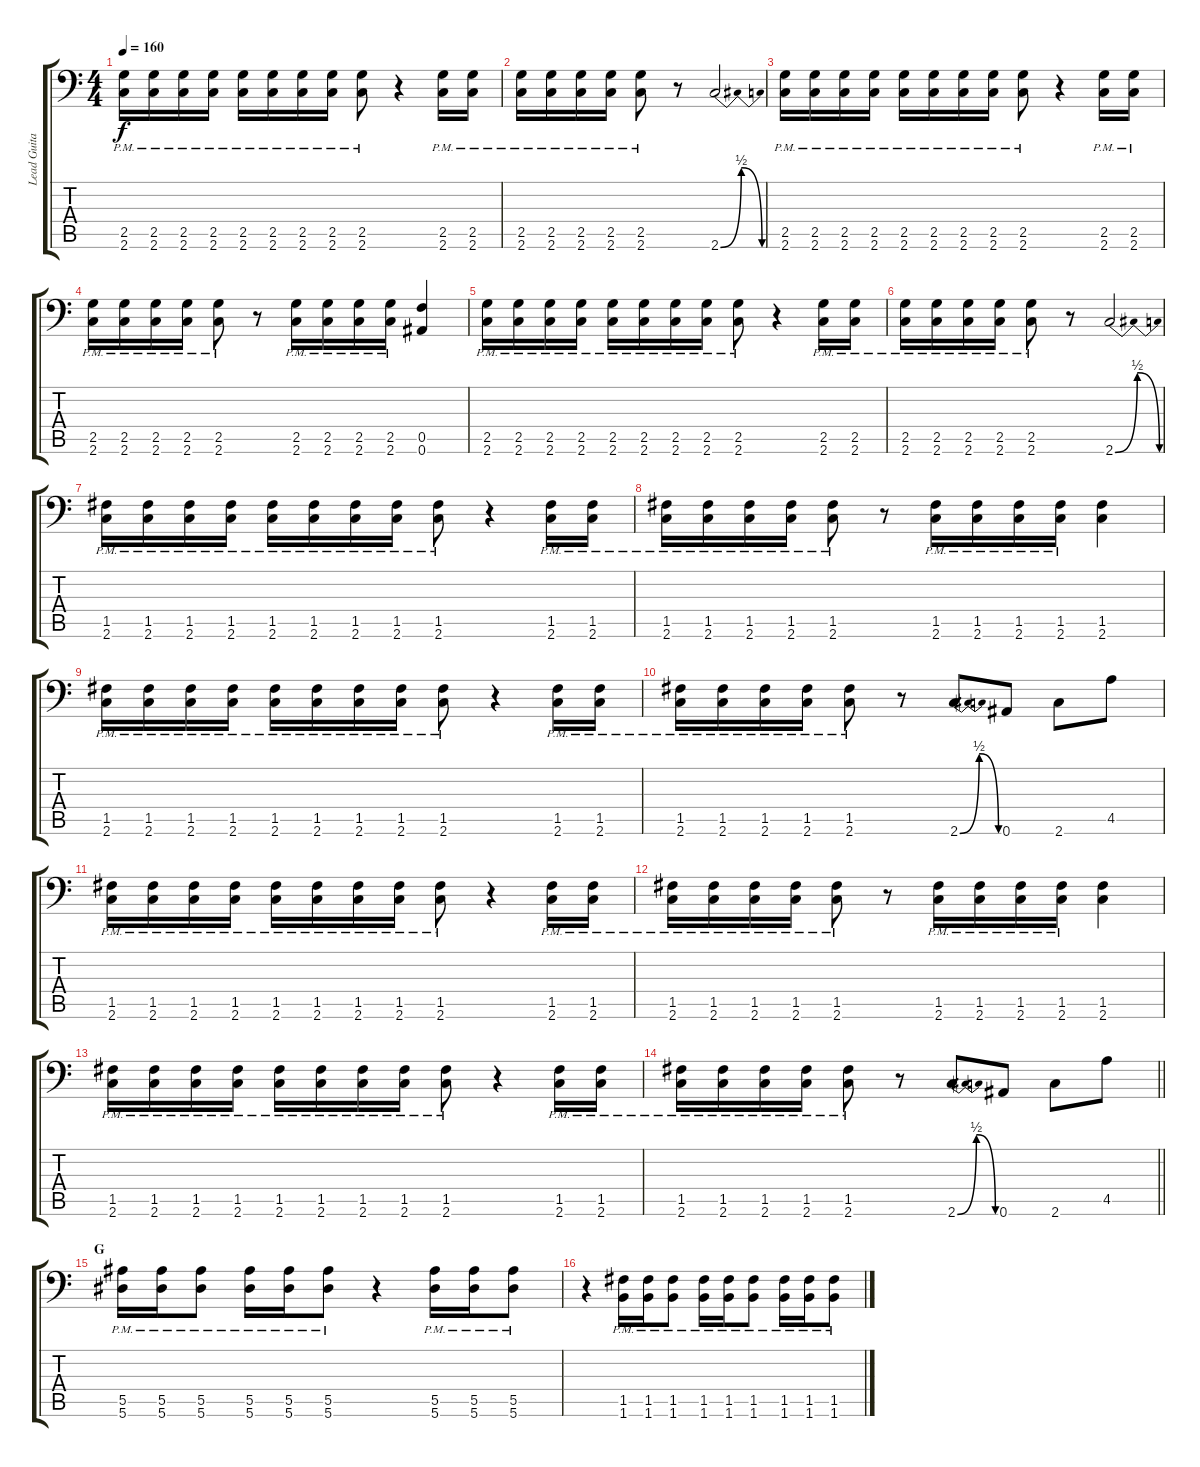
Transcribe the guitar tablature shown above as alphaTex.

\track ("Lead Guitar: Michael Bujaki" "Lead Guita") {instrument overdrivenguitar}
\staff {score tabs}
\tuning (C4 G3 Eb3 Bb2 F2 Bb1) {hide}
\ts (4 4)
\tempo 160
\clef f4
\ks c
(2.5{pm} 2.6{pm}).16{dy f} (2.5{pm} 2.6{pm}).16 (2.5{pm} 2.6{pm}).16 (2.5{pm} 2.6{pm}).16 (2.5{pm} 2.6{pm}).16 (2.5{pm} 2.6{pm}).16 (2.5{pm} 2.6{pm}).16 (2.5{pm} 2.6{pm}).16 (2.5{pm} 2.6{pm}).8 r.4 (2.5{pm} 2.6{pm}).16 (2.5{pm} 2.6{pm}).16 |
(2.5{pm} 2.6{pm}).16 (2.5{pm} 2.6{pm}).16 (2.5{pm} 2.6{pm}).16 (2.5{pm} 2.6{pm}).16 (2.5{pm} 2.6{pm}).8 r.8 2.6{be (bendrelease 0 0 25 2 25 2 60 0)}.2 |
(2.5{pm} 2.6{pm}).16 (2.5{pm} 2.6{pm}).16 (2.5{pm} 2.6{pm}).16 (2.5{pm} 2.6{pm}).16 (2.5{pm} 2.6{pm}).16 (2.5{pm} 2.6{pm}).16 (2.5{pm} 2.6{pm}).16 (2.5{pm} 2.6{pm}).16 (2.5{pm} 2.6{pm}).8 r.4 (2.5{pm} 2.6{pm}).16 (2.5{pm} 2.6{pm}).16 |
(2.5{pm} 2.6{pm}).16 (2.5{pm} 2.6{pm}).16 (2.5{pm} 2.6{pm}).16 (2.5{pm} 2.6{pm}).16 (2.5{pm} 2.6{pm}).8 r.8 (2.5{pm} 2.6{pm}).16 (2.5{pm} 2.6{pm}).16 (2.5{pm} 2.6{pm}).16 (2.5{pm} 2.6{pm}).16 (0.5 0.6).4 |
(2.5{pm} 2.6{pm}).16 (2.5{pm} 2.6{pm}).16 (2.5{pm} 2.6{pm}).16 (2.5{pm} 2.6{pm}).16 (2.5{pm} 2.6{pm}).16 (2.5{pm} 2.6{pm}).16 (2.5{pm} 2.6{pm}).16 (2.5{pm} 2.6{pm}).16 (2.5{pm} 2.6{pm}).8 r.4 (2.5{pm} 2.6{pm}).16 (2.5{pm} 2.6{pm}).16 |
(2.5{pm} 2.6{pm}).16 (2.5{pm} 2.6{pm}).16 (2.5{pm} 2.6{pm}).16 (2.5{pm} 2.6{pm}).16 (2.5{pm} 2.6{pm}).8 r.8 2.6{be (bendrelease 0 0 25 2 25 2 60 0)}.2 |
(1.5{pm} 2.6{pm}).16 (1.5{pm} 2.6{pm}).16 (1.5{pm} 2.6{pm}).16 (1.5{pm} 2.6{pm}).16 (1.5{pm} 2.6{pm}).16 (1.5{pm} 2.6{pm}).16 (1.5{pm} 2.6{pm}).16 (1.5{pm} 2.6{pm}).16 (1.5{pm} 2.6{pm}).8 r.4 (1.5{pm} 2.6{pm}).16 (1.5{pm} 2.6{pm}).16 |
(1.5{pm} 2.6{pm}).16 (1.5{pm} 2.6{pm}).16 (1.5{pm} 2.6{pm}).16 (1.5{pm} 2.6{pm}).16 (1.5{pm} 2.6{pm}).8 r.8 (1.5{pm} 2.6{pm}).16 (1.5{pm} 2.6{pm}).16 (1.5{pm} 2.6{pm}).16 (1.5{pm} 2.6{pm}).16 (1.5 2.6).4 |
(1.5{pm} 2.6{pm}).16 (1.5{pm} 2.6{pm}).16 (1.5{pm} 2.6{pm}).16 (1.5{pm} 2.6{pm}).16 (1.5{pm} 2.6{pm}).16 (1.5{pm} 2.6{pm}).16 (1.5{pm} 2.6{pm}).16 (1.5{pm} 2.6{pm}).16 (1.5{pm} 2.6{pm}).8 r.4 (1.5{pm} 2.6{pm}).16 (1.5{pm} 2.6{pm}).16 |
(1.5{pm} 2.6{pm}).16 (1.5{pm} 2.6{pm}).16 (1.5{pm} 2.6{pm}).16 (1.5{pm} 2.6{pm}).16 (1.5{pm} 2.6{pm}).8 r.8 2.6{be (bendrelease 0 0 25 2 25 2 60 0)}.8 0.6.8 2.6.8 4.5.8 |
(1.5{pm} 2.6{pm}).16 (1.5{pm} 2.6{pm}).16 (1.5{pm} 2.6{pm}).16 (1.5{pm} 2.6{pm}).16 (1.5{pm} 2.6{pm}).16 (1.5{pm} 2.6{pm}).16 (1.5{pm} 2.6{pm}).16 (1.5{pm} 2.6{pm}).16 (1.5{pm} 2.6{pm}).8 r.4 (1.5{pm} 2.6{pm}).16 (1.5{pm} 2.6{pm}).16 |
(1.5{pm} 2.6{pm}).16 (1.5{pm} 2.6{pm}).16 (1.5{pm} 2.6{pm}).16 (1.5{pm} 2.6{pm}).16 (1.5{pm} 2.6{pm}).8 r.8 (1.5{pm} 2.6{pm}).16 (1.5{pm} 2.6{pm}).16 (1.5{pm} 2.6{pm}).16 (1.5{pm} 2.6{pm}).16 (1.5 2.6).4 |
(1.5{pm} 2.6{pm}).16 (1.5{pm} 2.6{pm}).16 (1.5{pm} 2.6{pm}).16 (1.5{pm} 2.6{pm}).16 (1.5{pm} 2.6{pm}).16 (1.5{pm} 2.6{pm}).16 (1.5{pm} 2.6{pm}).16 (1.5{pm} 2.6{pm}).16 (1.5{pm} 2.6{pm}).8 r.4 (1.5{pm} 2.6{pm}).16 (1.5{pm} 2.6{pm}).16 |
\barLineRight lightlight
(1.5{pm} 2.6{pm}).16 (1.5{pm} 2.6{pm}).16 (1.5{pm} 2.6{pm}).16 (1.5{pm} 2.6{pm}).16 (1.5{pm} 2.6{pm}).8 r.8 2.6{be (bendrelease 0 0 25 2 25 2 60 0)}.8 0.6.8 2.6.8 4.5.8 |
\section ("" "G")
(5.5{pm} 5.6{pm}).16 (5.5{pm} 5.6{pm}).16 (5.5{pm} 5.6{pm}).8 (5.5{pm} 5.6{pm}).16 (5.5{pm} 5.6{pm}).16 (5.5{pm} 5.6{pm}).8 r.4 (5.5{pm} 5.6{pm}).16 (5.5{pm} 5.6{pm}).16 (5.5{pm} 5.6{pm}).8 |
r.4 (1.5{pm} 1.6{pm}).16 (1.5{pm} 1.6{pm}).16 (1.5{pm} 1.6{pm}).8 (1.5{pm} 1.6{pm}).16 (1.5{pm} 1.6{pm}).16 (1.5{pm} 1.6{pm}).8 (1.5{pm} 1.6{pm}).16 (1.5{pm} 1.6{pm}).16 (1.5{pm} 1.6{pm}).8
